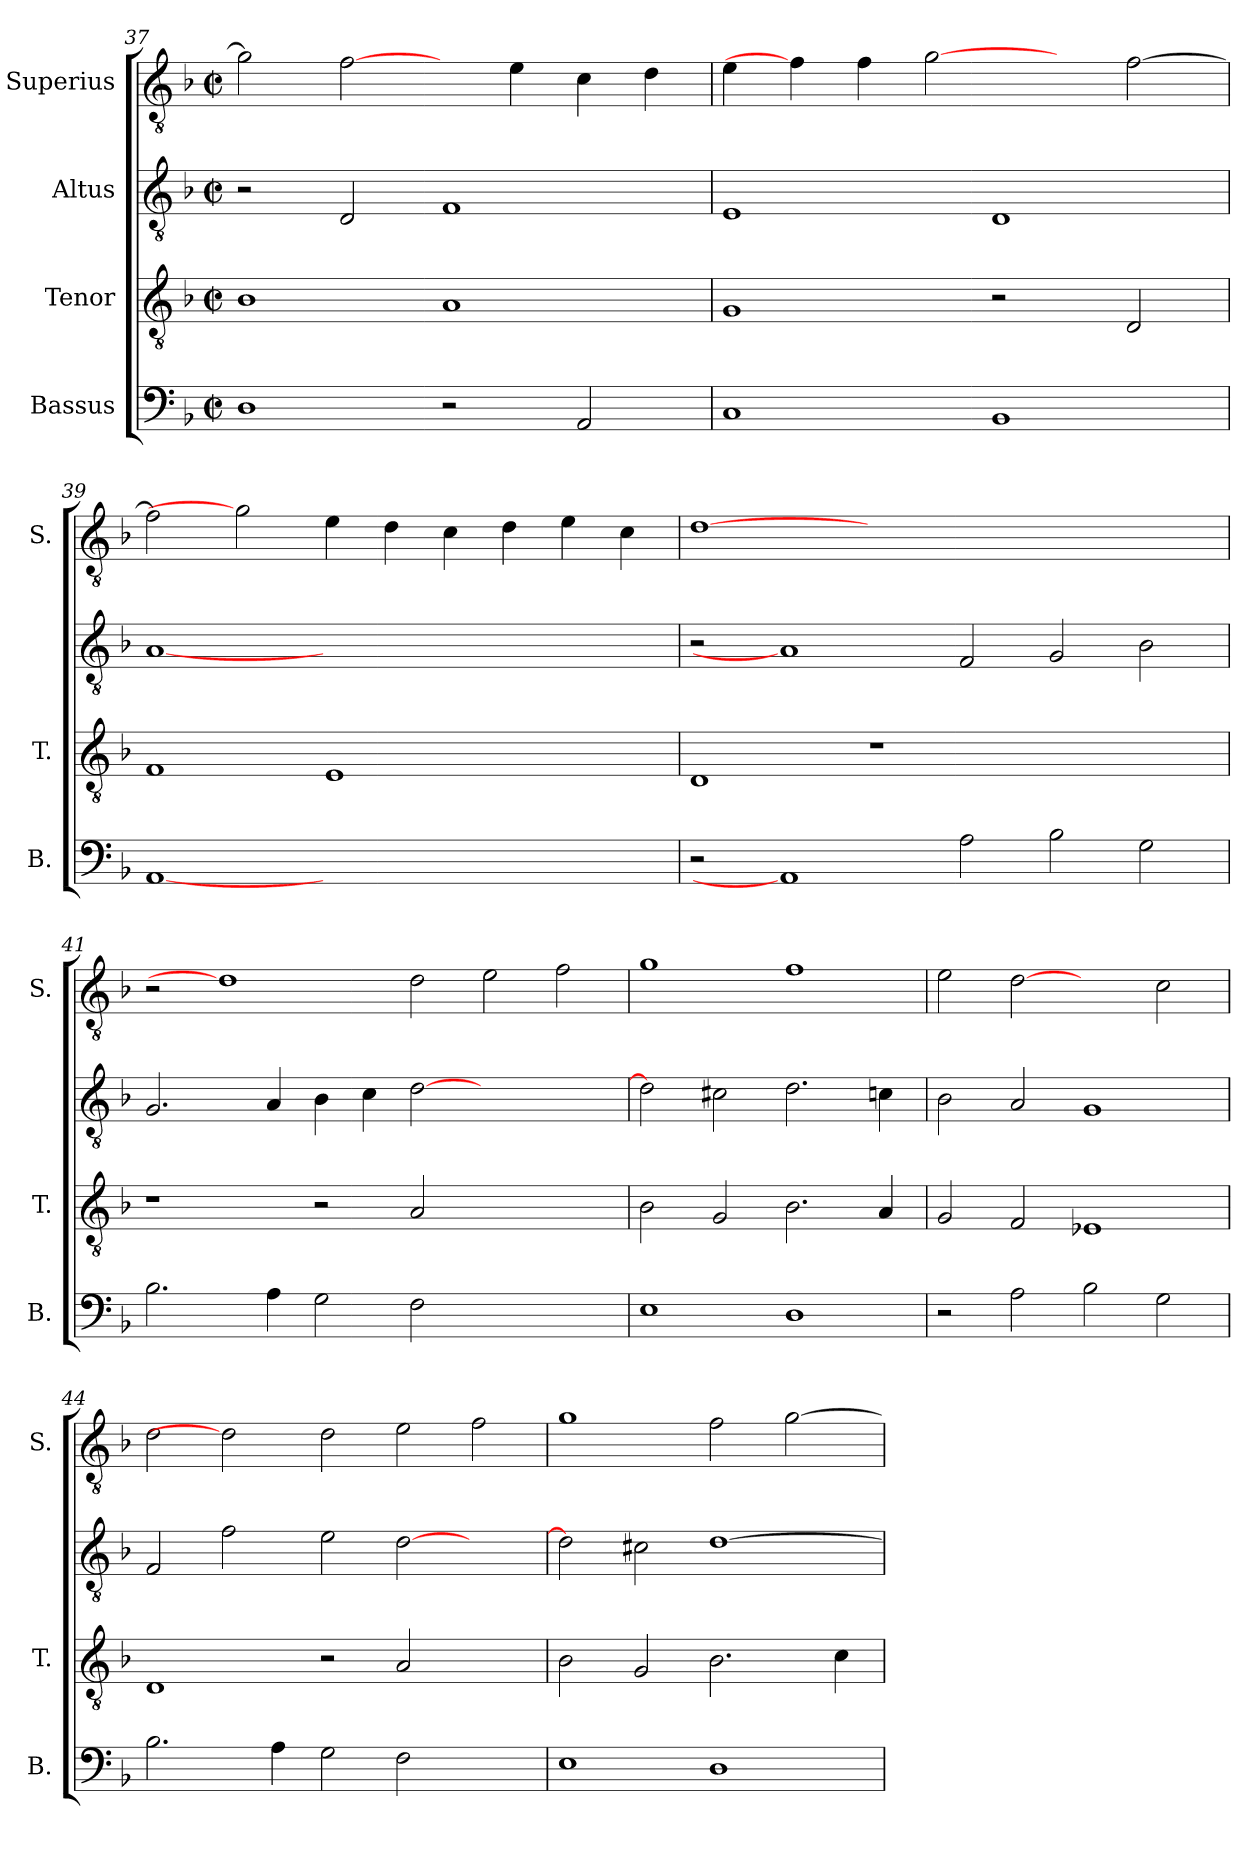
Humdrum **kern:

**kern	**kern	**kern	**kern
*part4	*part3	*part2	*part1
*staff4	*staff3	*staff2	*staff1
*I"Bassus	*I"Tenor	*I"Altus	*I"Superius
*I'B.	*I'T.	*	*I'S.
!!LO:LB:g=z
*clefF4	*clefGv2	*clefGv2	*clefGv2
*	*ITrd7c12	*ITrd7c12	*ITrd7c12
*k[b-]	*k[b-]	*k[b-]	*k[b-]
*F:	*F:	*F:	*F:
*M2/2	*M2/2	*M2/2	*M2/2
*met(c|)	*met(c|)	*met(c|)	*met(c|)
=37	=37	=37	=37
1Di	1BB-i	2r	2Gi\]
.	.	2DDi/	[2Fi\
2r	1AAi	1FFi	4ryy
.	.	.	4Ei\
2AAi/	.	.	4Ci\
.	.	.	4Di\
=38	=38	=38	=38
1Ci	1GGi	1EEi	4Ei\
.	.	.	4Fi\]
.	.	.	4Fi\
.	.	.	[2Gi
1BB-i	2r	1DDi	.
.	.	.	4ryy
.	2DDi/	.	[>2Fi\
=39	=39	=39	=39
[1AAi	1FFi	[1AAi	2Fi\]
.	.	.	2Gi]
1.ryy	1EEi	1.ryy	4Ei\
.	.	.	4Di\
.	.	.	4Ci\
.	.	.	4Di\
.	2ryy	.	4Ei\
.	.	.	4Ci\
=40	=40	=40	=40
2r	1DDi	2r	[1Di
1AAi]	.	1AAi]	.
.	1r	.	0ryy
2Ai\	.	2FFi/	.
2B-i\	1ryy	2GGi/	.
2Gi\	.	2BB-i\	.
=41	=41	=41	=41
2.B-i\	1r	2.GGi/	2r
.	.	.	1Di]
4Ai\	.	4AAi/	.
2Gi\	2r	4BB-i\	.
.	.	4Ci\	.
2Fi\	2AAi/	[>2Di\	2Di\
1ryy	1ryy	1ryy	2Ei\
.	.	.	2Fi\
!!LO:LB:g=z
=42	=42	=42	=42
1Ei	2BB-i\	2Di\]	1Gi
.	2GGi/	2C#Xi\	.
1Di	2.BB-i\	2.Di\	1Fi
.	4AAi/	4Ci\	.
=43	=43	=43	=43
2r	2GGi/	2BB-i\	2Ei\
2Ai\	2FFi/	2AAi/	[2Di
2B-i\	1EE-Xi	1GGi	2ryy
2Gi\	.	.	2Ci\
=44	=44	=44	=44
2.B-i\	1DDi	2FFi/	2Di\
.	.	2Fi\	2Di]
4Ai\	.	.	.
2Gi\	2r	2Ei\	2Di\
2Fi\	2AAi/	[>2Di\	2Ei\
2ryy	2ryy	2ryy	2Fi\
=45	=45	=45	=45
1Ei	2BB-i\	2Di\]	1Gi
.	2GGi/	2C#Xi\	.
1Di	2.BB-i\	[>1Di	2Fi\
.	.	.	[>2Gi\
.	4Ci\	.	.
=	=	=	=
*-	*-	*-	*-
